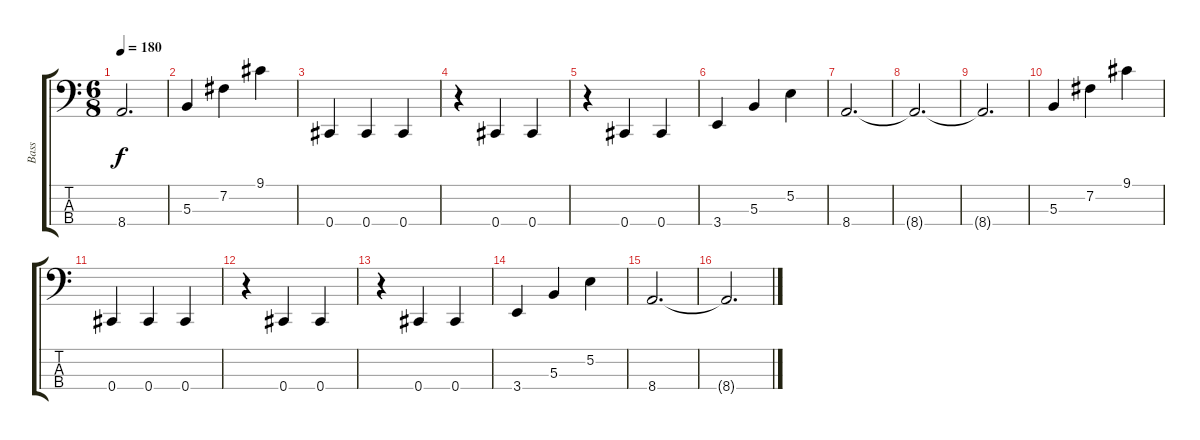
\track ("Bass" "Bass") {instrument electricbassfinger}
\staff {score tabs}
\tuning (E2 B1 Gb1 Db1) {hide}
\ts (6 8)
\tempo 180
\clef f4
\ks c
8.4{t}.2{d dy f} |
5.3.4 7.2.4 9.1.4 |
0.4.4 0.4.4 0.4.4 |
r.4 0.4.4 0.4.4 |
r.4 0.4.4 0.4.4 |
3.4.4 5.3.4 5.2.4 |
8.4.2{d} |
8.4{t}.2{d} |
8.4{t}.2{d} |
5.3.4 7.2.4 9.1.4 |
0.4.4 0.4.4 0.4.4 |
r.4 0.4.4 0.4.4 |
r.4 0.4.4 0.4.4 |
3.4.4 5.3.4 5.2.4 |
8.4.2{d} |
8.4{t}.2{d}
